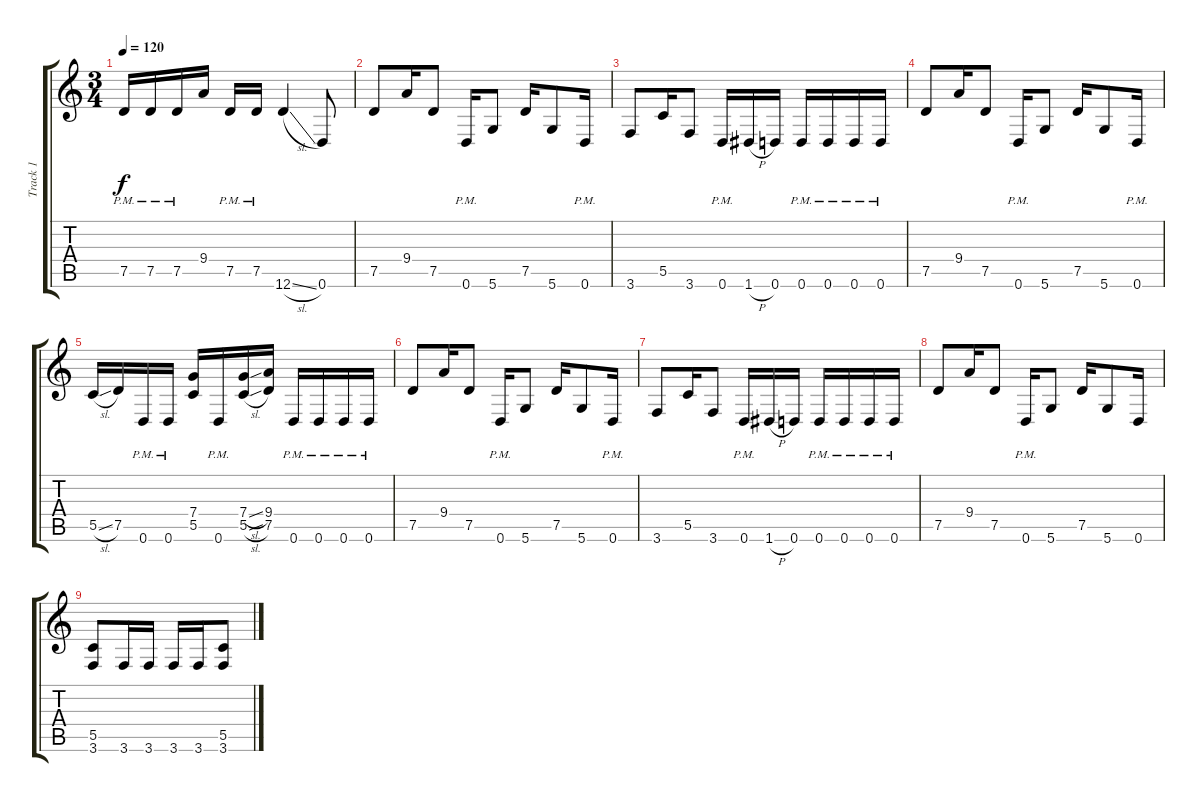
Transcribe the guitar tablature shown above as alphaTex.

\track ("Track 1" "Track 1") {instrument distortionguitar}
\staff {score tabs}
\tuning (D4 A3 F3 C3 G2 D2) {hide}
\ts (3 4)
\tempo 120
\clef g2
\ks c
7.5{pm}.16{dy f} 7.5{pm}.16 7.5{pm}.16 9.4.16 7.5{pm}.16 7.5{pm}.16 12.6{sl}.4 0.6.8 |
7.5.8 9.4.16 7.5.8 0.6{pm}.16 5.6.8 7.5.16 5.6.8 0.6{pm}.16 |
3.6.8 5.5.16 3.6.8 0.6{pm}.16 1.6{h}.16 0.6.16 0.6{pm}.16 0.6{pm}.16 0.6{pm}.16 0.6{pm}.16 |
7.5.8 9.4.16 7.5.8 0.6{pm}.16 5.6.8 7.5.16 5.6.8 0.6{pm}.16 |
5.5{sl}.16 7.5.16 0.6{pm}.16 0.6{pm}.16 (7.4 5.5).16 0.6{pm}.16 (7.4{sl} 5.5{sl}).16 (9.4 7.5).16 0.6{pm}.16 0.6{pm}.16 0.6{pm}.16 0.6{pm}.16 |
7.5.8 9.4.16 7.5.8 0.6{pm}.16 5.6.8 7.5.16 5.6.8 0.6{pm}.16 |
3.6.8 5.5.16 3.6.8 0.6{pm}.16 1.6{h}.16 0.6.16 0.6{pm}.16 0.6{pm}.16 0.6{pm}.16 0.6{pm}.16 |
7.5.8 9.4.16 7.5.8 0.6{pm}.16 5.6.8 7.5.16 5.6.8 0.6.16 |
(5.5 3.6).8 3.6.16 3.6.16 3.6.16 3.6.16 (5.5 3.6).8
